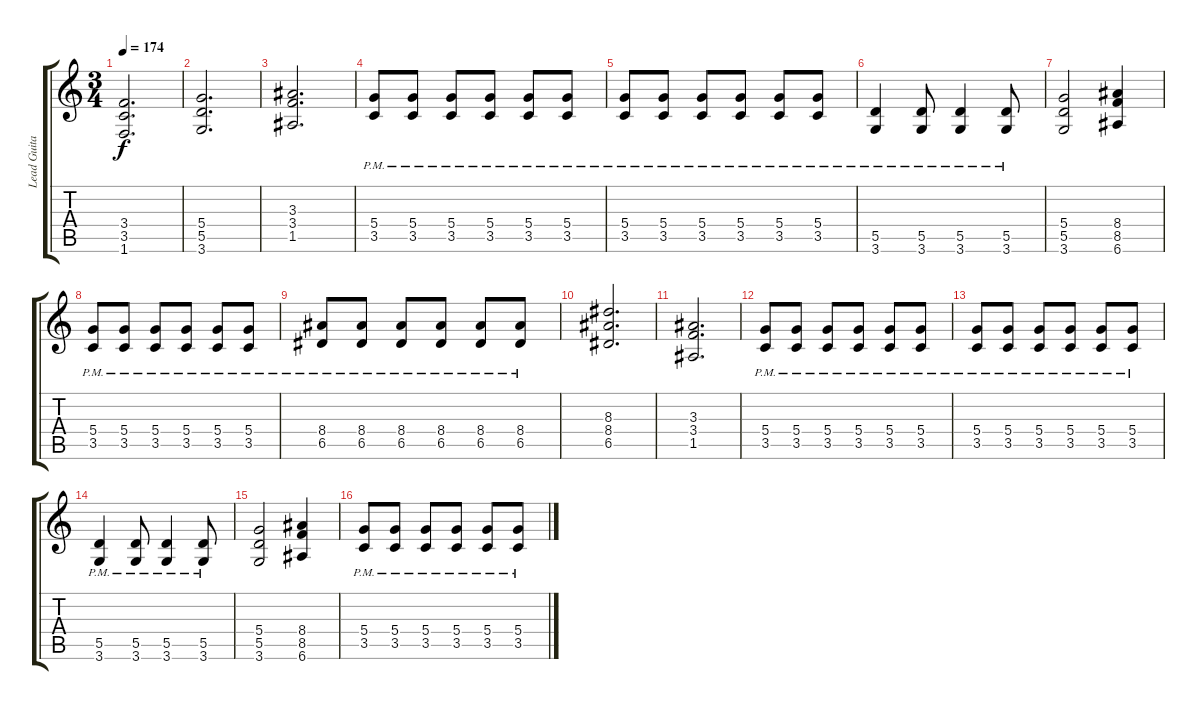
\track ("Lead Guitar/Rythm Guitar" "Lead Guita") {instrument distortionguitar}
\staff {score tabs}
\tuning (E4 B3 G3 D3 A2 E2) {hide}
\ts (3 4)
\tempo 174
\clef g2
\ks c
(3.4 3.5 1.6).2{d dy f} |
(5.4 5.5 3.6).2{d} |
(3.3 3.4 1.5).2{d} |
(5.4{pm} 3.5{pm}).8 (5.4{pm} 3.5{pm}).8 (5.4{pm} 3.5{pm}).8 (5.4{pm} 3.5{pm}).8 (5.4{pm} 3.5{pm}).8 (5.4{pm} 3.5{pm}).8 |
(5.4{pm} 3.5{pm}).8 (5.4{pm} 3.5{pm}).8 (5.4{pm} 3.5{pm}).8 (5.4{pm} 3.5{pm}).8 (5.4{pm} 3.5{pm}).8 (5.4{pm} 3.5{pm}).8 |
(5.5{pm} 3.6{pm}).4 (5.5{pm} 3.6{pm}).8 (5.5{pm} 3.6{pm}).4 (5.5{pm} 3.6{pm}).8 |
(5.4 5.5 3.6).2 (8.4 8.5 6.6).4 |
(5.4{pm} 3.5{pm}).8 (5.4{pm} 3.5{pm}).8 (5.4{pm} 3.5{pm}).8 (5.4{pm} 3.5{pm}).8 (5.4{pm} 3.5{pm}).8 (5.4{pm} 3.5{pm}).8 |
(8.4{pm} 6.5{pm}).8 (8.4{pm} 6.5{pm}).8 (8.4{pm} 6.5{pm}).8 (8.4{pm} 6.5{pm}).8 (8.4{pm} 6.5{pm}).8 (8.4{pm} 6.5{pm}).8 |
(8.3 8.4 6.5).2{d} |
(3.3 3.4 1.5).2{d} |
(5.4{pm} 3.5{pm}).8 (5.4{pm} 3.5{pm}).8 (5.4{pm} 3.5{pm}).8 (5.4{pm} 3.5{pm}).8 (5.4{pm} 3.5{pm}).8 (5.4{pm} 3.5{pm}).8 |
(5.4{pm} 3.5{pm}).8 (5.4{pm} 3.5{pm}).8 (5.4{pm} 3.5{pm}).8 (5.4{pm} 3.5{pm}).8 (5.4{pm} 3.5{pm}).8 (5.4{pm} 3.5{pm}).8 |
(5.5{pm} 3.6{pm}).4 (5.5{pm} 3.6{pm}).8 (5.5{pm} 3.6{pm}).4 (5.5{pm} 3.6{pm}).8 |
(5.4 5.5 3.6).2 (8.4 8.5 6.6).4 |
(5.4{pm} 3.5{pm}).8 (5.4{pm} 3.5{pm}).8 (5.4{pm} 3.5{pm}).8 (5.4{pm} 3.5{pm}).8 (5.4{pm} 3.5{pm}).8 (5.4{pm} 3.5{pm}).8
